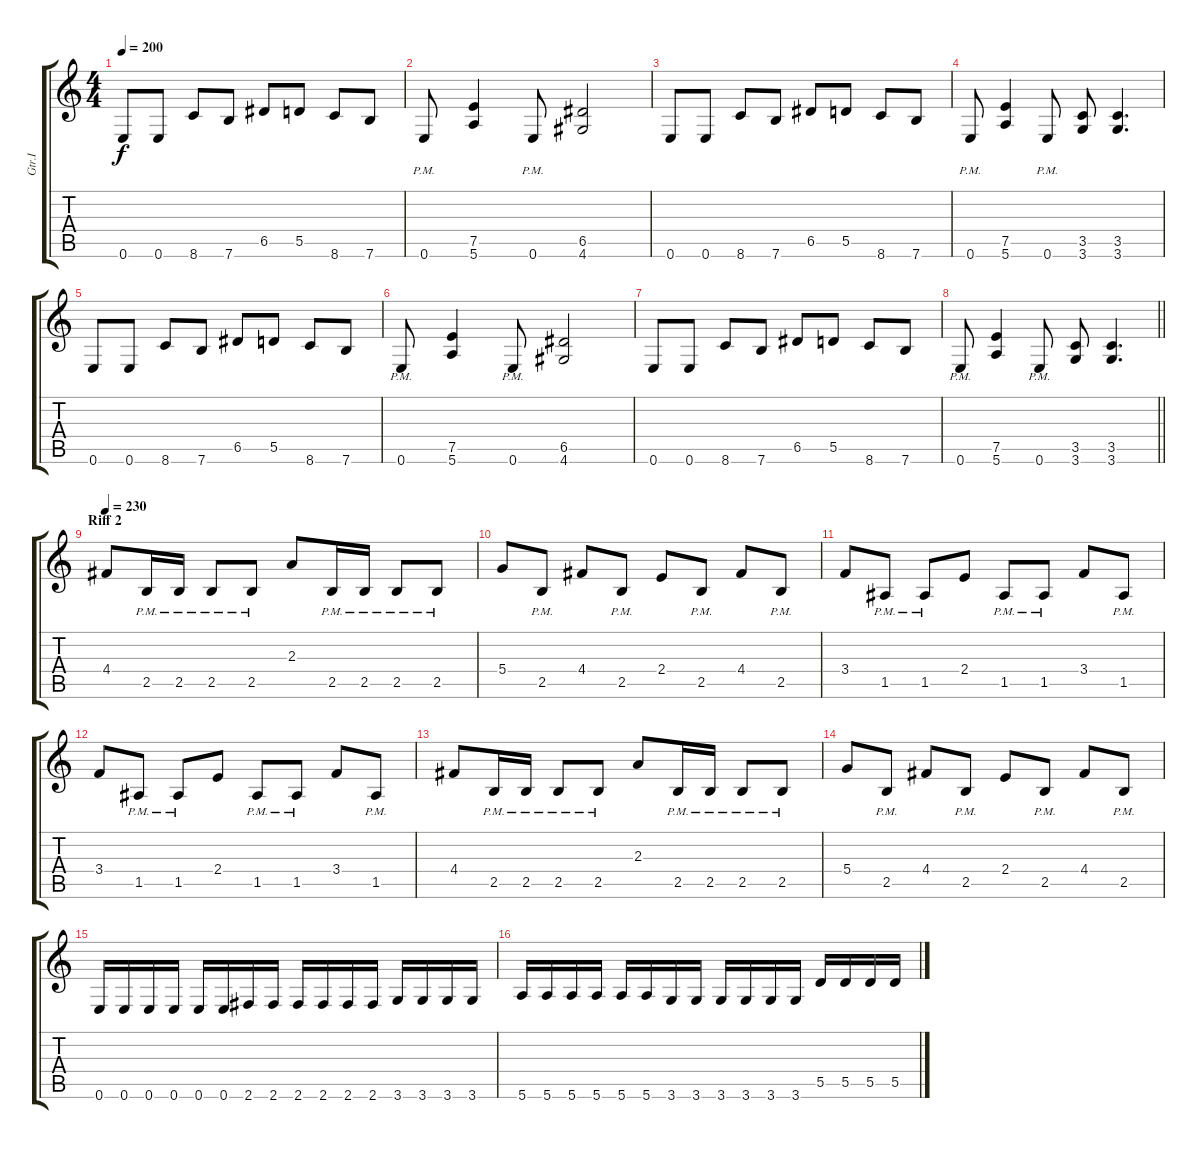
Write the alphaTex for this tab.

\track ("Gtr.I" "Gtr.I") {instrument distortionguitar}
\staff {score tabs}
\tuning (E4 B3 G3 D3 A2 E2) {hide}
\ts (4 4)
\tempo 200
\clef g2
\ks c
0.6.8{dy f} 0.6.8 8.6.8 7.6.8 6.5.8 5.5.8 8.6.8 7.6.8 |
0.6{pm}.8 (7.5 5.6).4 0.6{pm}.8 (6.5 4.6).2 |
0.6.8 0.6.8 8.6.8 7.6.8 6.5.8 5.5.8 8.6.8 7.6.8 |
0.6{pm}.8 (7.5 5.6).4 0.6{pm}.8 (3.5 3.6).8 (3.5 3.6).4{d} |
0.6.8 0.6.8 8.6.8 7.6.8 6.5.8 5.5.8 8.6.8 7.6.8 |
0.6{pm}.8 (7.5 5.6).4 0.6{pm}.8 (6.5 4.6).2 |
0.6.8 0.6.8 8.6.8 7.6.8 6.5.8 5.5.8 8.6.8 7.6.8 |
\barLineRight lightlight
0.6{pm}.8 (7.5 5.6).4 0.6{pm}.8 (3.5 3.6).8 (3.5 3.6).4{d} |
\section ("" "Riff 2")
\tempo 230
4.4.8 2.5{pm}.16 2.5{pm}.16 2.5{pm}.8 2.5{pm}.8 2.3.8 2.5{pm}.16 2.5{pm}.16 2.5{pm}.8 2.5{pm}.8 |
5.4.8 2.5{pm}.8 4.4.8 2.5{pm}.8 2.4.8 2.5{pm}.8 4.4.8 2.5{pm}.8 |
3.4.8 1.5{pm}.8 1.5{pm}.8 2.4.8 1.5{pm}.8 1.5{pm}.8 3.4.8 1.5{pm}.8 |
3.4.8 1.5{pm}.8 1.5{pm}.8 2.4.8 1.5{pm}.8 1.5{pm}.8 3.4.8 1.5{pm}.8 |
4.4.8 2.5{pm}.16 2.5{pm}.16 2.5{pm}.8 2.5{pm}.8 2.3.8 2.5{pm}.16 2.5{pm}.16 2.5{pm}.8 2.5{pm}.8 |
5.4.8 2.5{pm}.8 4.4.8 2.5{pm}.8 2.4.8 2.5{pm}.8 4.4.8 2.5{pm}.8 |
0.6.16 0.6.16 0.6.16 0.6.16 0.6.16 0.6.16 2.6.16 2.6.16 2.6.16 2.6.16 2.6.16 2.6.16 3.6.16 3.6.16 3.6.16 3.6.16 |
5.6.16 5.6.16 5.6.16 5.6.16 5.6.16 5.6.16 3.6.16 3.6.16 3.6.16 3.6.16 3.6.16 3.6.16 5.5.16 5.5.16 5.5.16 5.5.16
